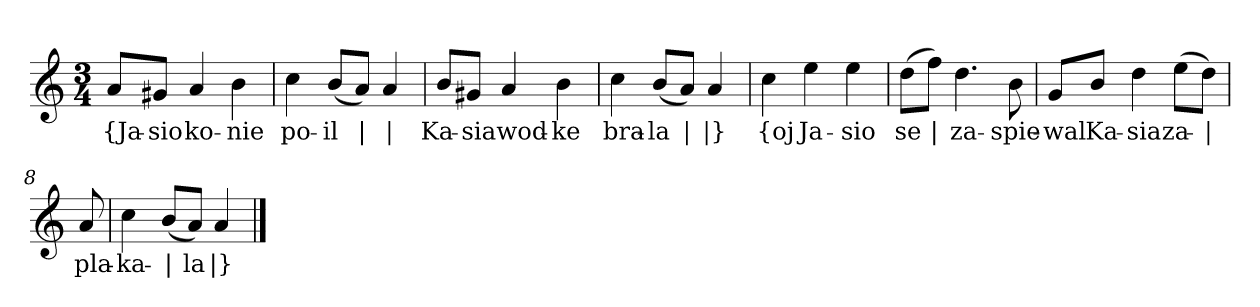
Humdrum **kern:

**kern	**text
*part1	*part1
*staff1	*staff1
*clefG2	*
*k[]	*
*a:	*
*M3/4	*
=	=
8a/L	{Ja-
8g#X/J	-sio
4a	ko-
4b	-nie
=2	=2
4cc	po-
(8b/L	-il
8a/J)	|
4a	|
=3	=3
8b/L	Ka-
8g#X/J	-sia
4a	wod-
4b	-ke
=4	=4
4cc	bra-
(8b/L	-la
8a/J)	|
4a	|}
=5y	=5y
4cc	{oj
4ee	Ja-
4ee	-sio
=6	=6
(8dd\L	se
8ff\J)	|
4.dd	za-
8b	-spie-
=7	=7
8g/L	-wal
8b/J	Ka-
4dd	-sia
(8ee\L	za-
8dd\J)	|
=8y	=8y
8a	-pla-
=9	=9
4cc	-ka-
(8b/L	|
8a/J)	-la
4a	|}
==	==
*-	*-
